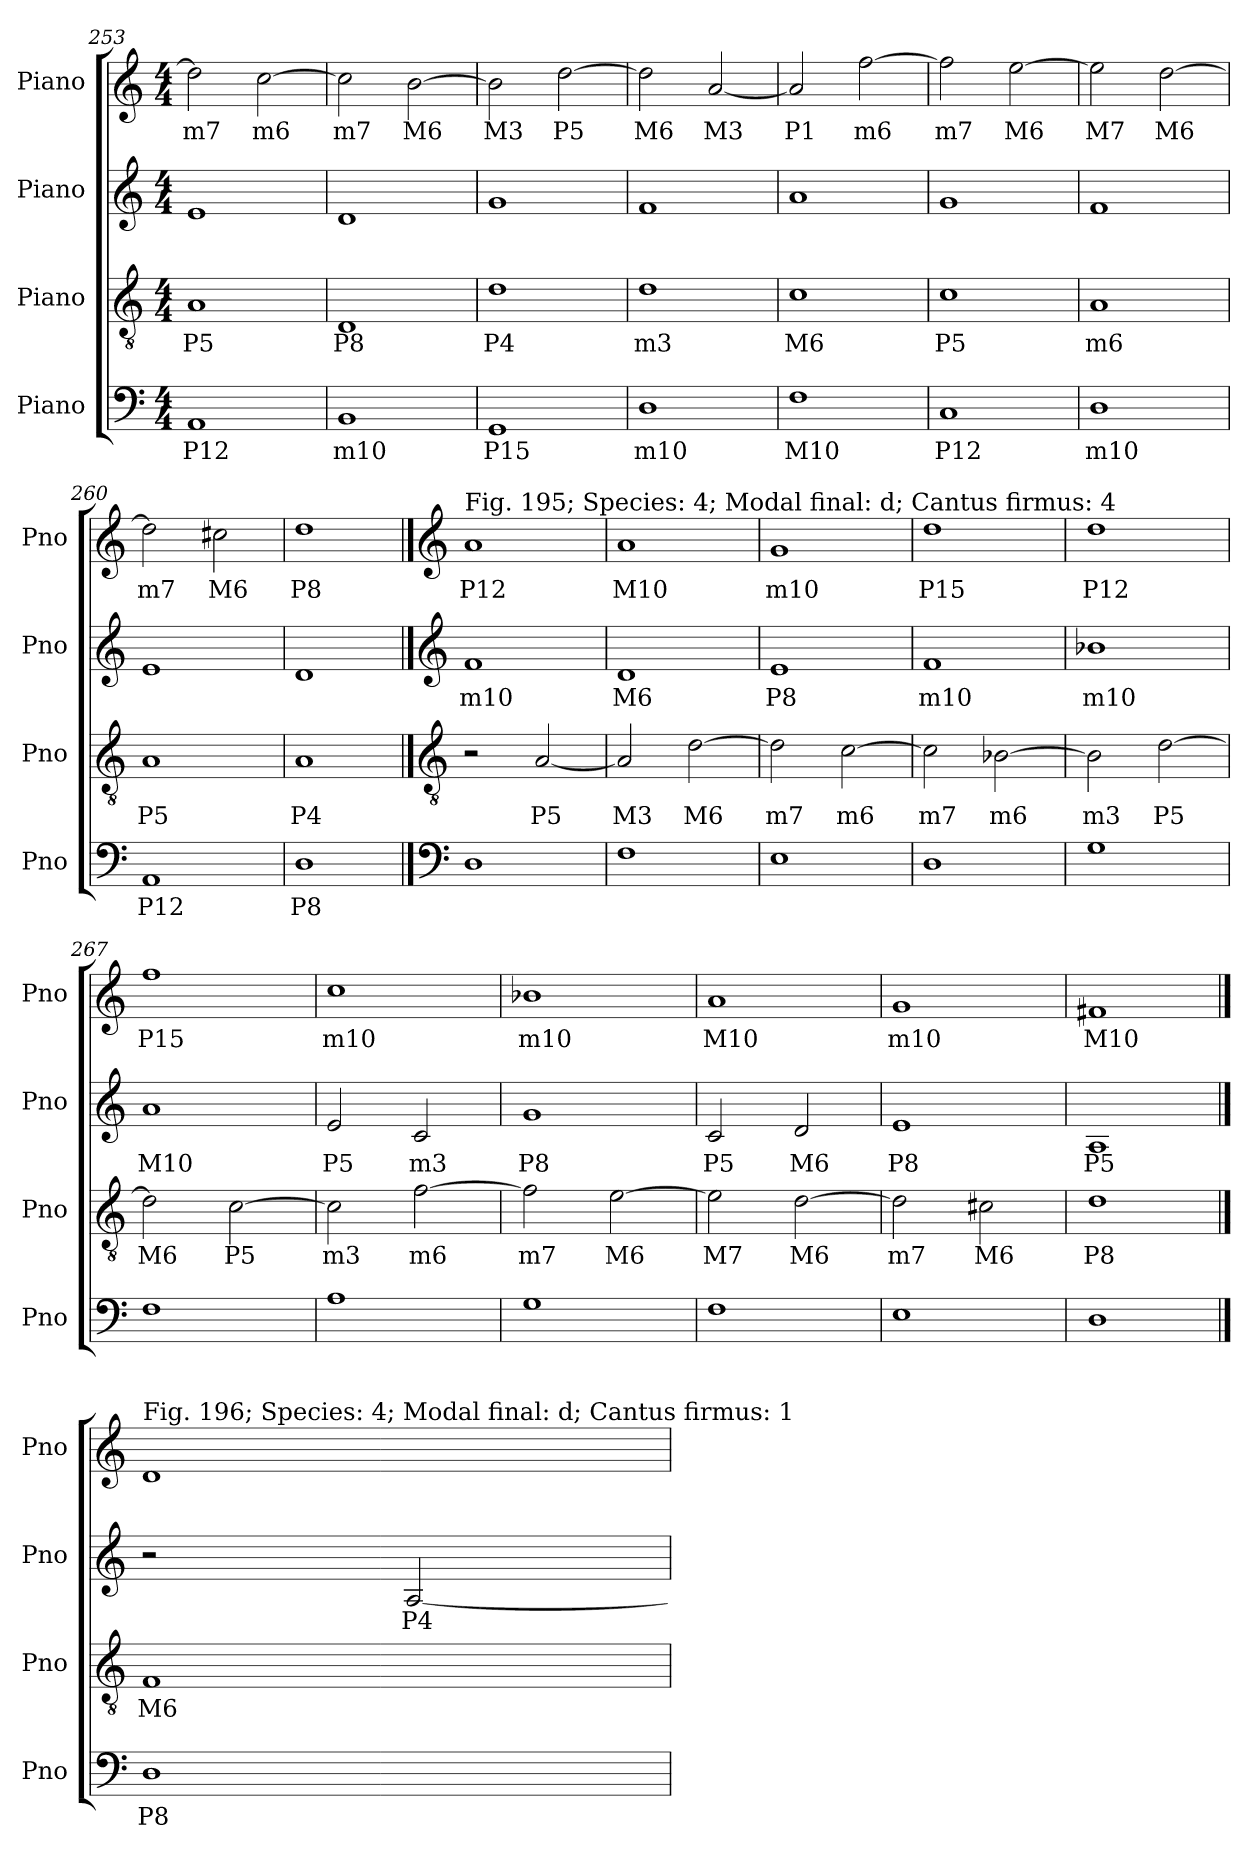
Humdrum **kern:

**kern	**text	**kern	**text	**kern	**text	**kern	**text
*part4	*part4	*part3	*part3	*part2	*part2	*part1	*part1
*staff4	*staff4	*staff3	*staff3	*staff2	*staff2	*staff1	*staff1
*I"Piano	*	*I"Piano	*	*I"Piano	*	*I"Piano	*
*I'Pno	*	*I'Pno	*	*I'Pno	*	*I'Pno	*
*clefF4	*	*clefGv2	*	*clefG2	*	*clefG2	*
*k[]	*	*k[]	*	*k[]	*	*k[]	*
*M4/4	*	*M4/4	*	*M4/4	*	*M4/4	*
=253	=253	=253	=253	=253	=253	=253	=253
!	!LO:LY:b	!	!LO:LY:b	!	!	!	!LO:LY:b
1AA	P12	1A	P5	1e	.	2dd\]	m7
!	!	!	!	!	!	!	!LO:LY:b
.	.	.	.	.	.	[2cc\	m6
=254	=254	=254	=254	=254	=254	=254	=254
!	!LO:LY:b	!	!LO:LY:b	!	!	!	!LO:LY:b
1BB	m10	1D	P8	1d	.	2cc\]	m7
!	!	!	!	!	!	!	!LO:LY:b
.	.	.	.	.	.	[2b\	M6
=255	=255	=255	=255	=255	=255	=255	=255
!	!LO:LY:b	!	!LO:LY:b	!	!	!	!LO:LY:b
1GG	P15	1d	P4	1g	.	2b\]	M3
!	!	!	!	!	!	!	!LO:LY:b
.	.	.	.	.	.	[2dd\	P5
=256	=256	=256	=256	=256	=256	=256	=256
!	!LO:LY:b	!	!LO:LY:b	!	!	!	!LO:LY:b
1D	m10	1d	m3	1f	.	2dd\]	M6
!	!	!	!	!	!	!	!LO:LY:b
.	.	.	.	.	.	[2a/	M3
=257	=257	=257	=257	=257	=257	=257	=257
!	!LO:LY:b	!	!LO:LY:b	!	!	!	!LO:LY:b
1F	M10	1c	M6	1a	.	2a/]	P1
!	!	!	!	!	!	!	!LO:LY:b
.	.	.	.	.	.	[2ff\	m6
=258	=258	=258	=258	=258	=258	=258	=258
!	!LO:LY:b	!	!LO:LY:b	!	!	!	!LO:LY:b
1C	P12	1c	P5	1g	.	2ff\]	m7
!	!	!	!	!	!	!	!LO:LY:b
.	.	.	.	.	.	[2ee\	M6
=259	=259	=259	=259	=259	=259	=259	=259
!	!LO:LY:b	!	!LO:LY:b	!	!	!	!LO:LY:b
1D	m10	1A	m6	1f	.	2ee\]	M7
!	!	!	!	!	!	!	!LO:LY:b
.	.	.	.	.	.	[2dd\	M6
=260	=260	=260	=260	=260	=260	=260	=260
!	!LO:LY:b	!	!LO:LY:b	!	!	!	!LO:LY:b
1AA	P12	1A	P5	1e	.	2dd\]	m7
!	!	!	!	!	!	!	!LO:LY:b
.	.	.	.	.	.	2cc#X\	M6
=261	=261	=261	=261	=261	=261	=261	=261
!	!LO:LY:b	!	!LO:LY:b	!	!	!	!LO:LY:b
1D	P8	1A	P4	1d	.	1dd	P8
!!LO:LB:g=z
==262	==262	==262	==262	==262	==262	==262	==262
*clefF4	*	*clefGv2	*	*clefG2	*	*clefG2	*
!	!	!	!	!	!	!LO:TX:a:t=Fig. 195; Species&colon; 4; Modal final&colon; d; Cantus firmus&colon; 4	!
!	!	!	!	!	!LO:LY:b	!	!LO:LY:b
1D	.	2r	.	1f	m10	1a	P12
!	!	!	!LO:LY:b	!	!	!	!
.	.	[2A/	P5	.	.	.	.
=263	=263	=263	=263	=263	=263	=263	=263
!	!	!	!LO:LY:b	!	!LO:LY:b	!	!LO:LY:b
1F	.	2A/]	M3	1d	M6	1a	M10
!	!	!	!LO:LY:b	!	!	!	!
.	.	[2d\	M6	.	.	.	.
=264	=264	=264	=264	=264	=264	=264	=264
!	!	!	!LO:LY:b	!	!LO:LY:b	!	!LO:LY:b
1E	.	2d\]	m7	1e	P8	1g	m10
!	!	!	!LO:LY:b	!	!	!	!
.	.	[2c\	m6	.	.	.	.
=265	=265	=265	=265	=265	=265	=265	=265
!	!	!	!LO:LY:b	!	!LO:LY:b	!	!LO:LY:b
1D	.	2c\]	m7	1f	m10	1dd	P15
!	!	!	!LO:LY:b	!	!	!	!
.	.	[2B-X\	m6	.	.	.	.
=266	=266	=266	=266	=266	=266	=266	=266
!	!	!	!LO:LY:b	!	!LO:LY:b	!	!LO:LY:b
1G	.	2B-\]	m3	1b-X	m10	1dd	P12
!	!	!	!LO:LY:b	!	!	!	!
.	.	[2d\	P5	.	.	.	.
=267	=267	=267	=267	=267	=267	=267	=267
!	!	!	!LO:LY:b	!	!LO:LY:b	!	!LO:LY:b
1F	.	2d\]	M6	1a	M10	1ff	P15
!	!	!	!LO:LY:b	!	!	!	!
.	.	[2c\	P5	.	.	.	.
=268	=268	=268	=268	=268	=268	=268	=268
!	!	!	!LO:LY:b	!	!LO:LY:b	!	!LO:LY:b
1A	.	2c\]	m3	2e/	P5	1cc	m10
!	!	!	!LO:LY:b	!	!LO:LY:b	!	!
.	.	[2f\	m6	2c/	m3	.	.
=269	=269	=269	=269	=269	=269	=269	=269
!	!	!	!LO:LY:b	!	!LO:LY:b	!	!LO:LY:b
1G	.	2f\]	m7	1g	P8	1b-X	m10
!	!	!	!LO:LY:b	!	!	!	!
.	.	[2e\	M6	.	.	.	.
=270	=270	=270	=270	=270	=270	=270	=270
!	!	!	!LO:LY:b	!	!LO:LY:b	!	!LO:LY:b
1F	.	2e\]	M7	2c/	P5	1a	M10
!	!	!	!LO:LY:b	!	!LO:LY:b	!	!
.	.	[2d\	M6	2d/	M6	.	.
=271	=271	=271	=271	=271	=271	=271	=271
!	!	!	!LO:LY:b	!	!LO:LY:b	!	!LO:LY:b
1E	.	2d\]	m7	1e	P8	1g	m10
!	!	!	!LO:LY:b	!	!	!	!
.	.	2c#X\	M6	.	.	.	.
=272	=272	=272	=272	=272	=272	=272	=272
!	!	!	!LO:LY:b	!	!LO:LY:b	!	!LO:LY:b
1D	.	1d	P8	1A	P5	1f#X	M10
!!LO:PB:g=z
==273	==273	==273	==273	==273	==273	==273	==273
!	!	!	!	!	!	!LO:TX:a:t=Fig. 196; Species&colon; 4; Modal final&colon; d; Cantus firmus&colon; 1	!
!	!LO:LY:b	!	!LO:LY:b	!	!	!	!
1D	P8	1F	M6	2r	.	1d	.
!	!	!	!	!	!LO:LY:b	!	!
.	.	.	.	[2A/	P4	.	.
=	=	=	=	=	=	=	=
*-	*-	*-	*-	*-	*-	*-	*-
